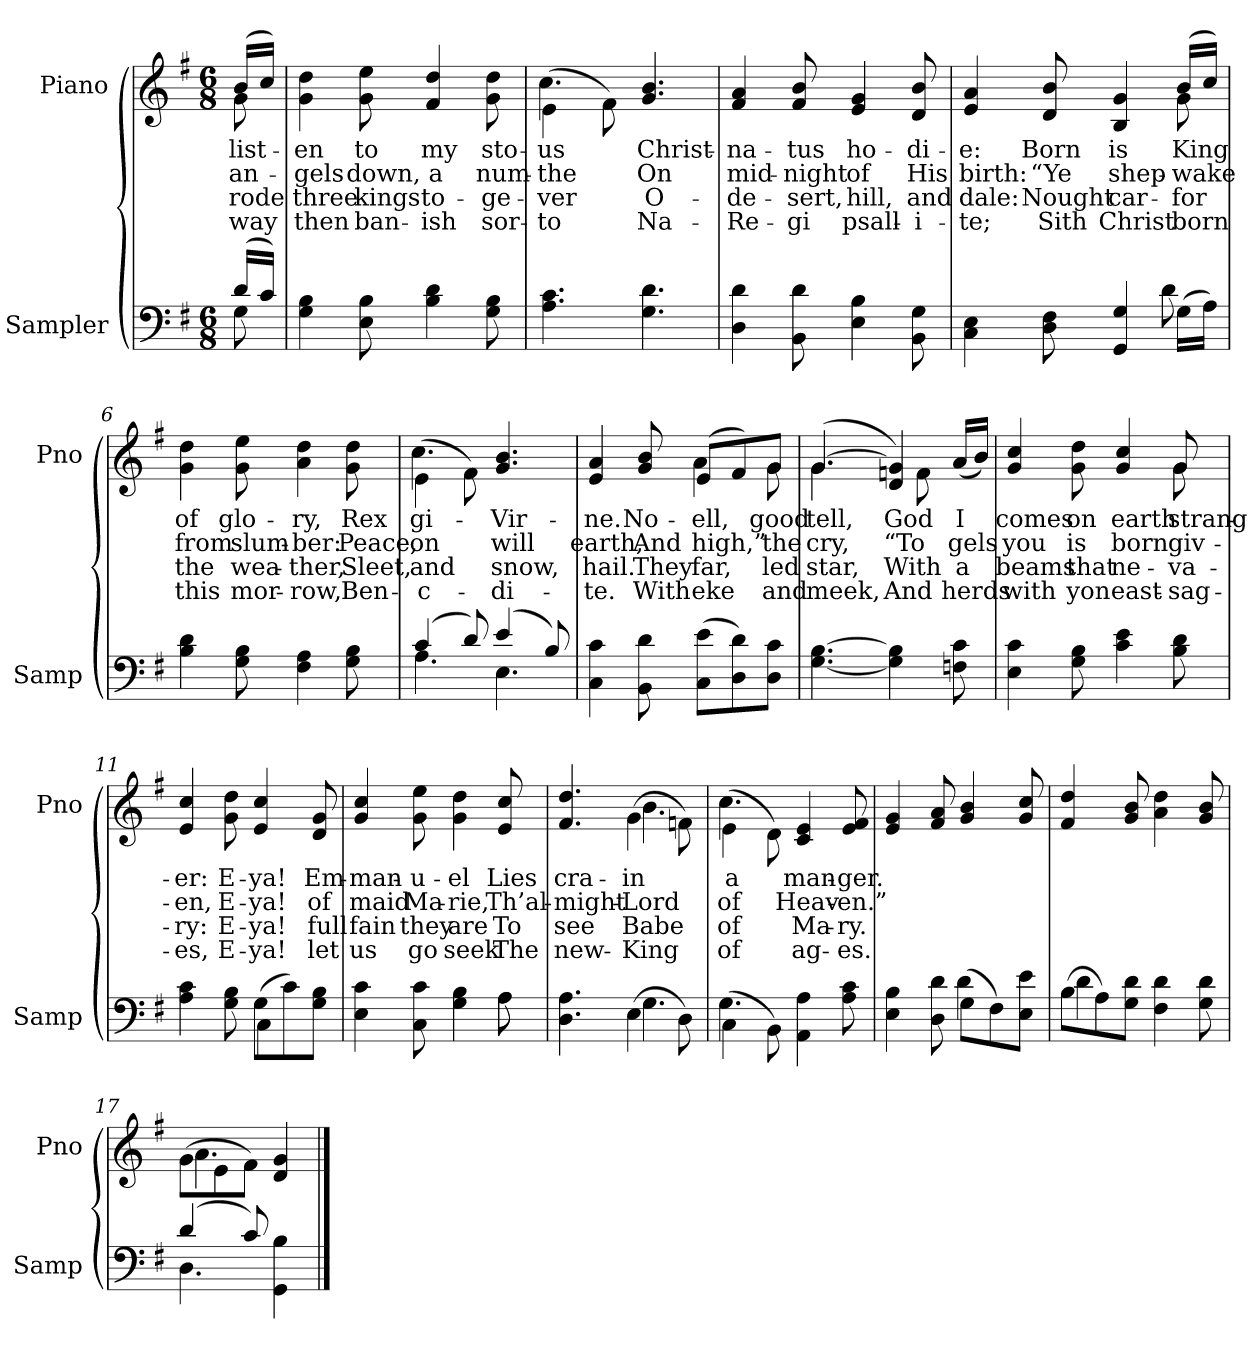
**kern	**kern	**text	**text	**text	**text
*part2	*part1	*part1	*part1	*part1	*part1
*staff2	*staff1	*staff1	*staff1	*staff1	*staff1
*I"Sampler	*I"Piano	*	*	*	*
*I'Samp	*I'Pno	*	*	*	*
*clefF4	*clefG2	*	*	*	*
*k[f#]	*k[f#]	*	*	*	*
*G:	*G:	*	*	*	*
*M6/8	*M6/8	*	*	*	*
=1	=1	=1	=1	=1	=1
*^	*^	*	*	*	*
(16d/LL	8G	(16b/LL	8g	list-	an-	rode	-way
16c/JJ)	.	16cc/JJ)	.	.	.	.	.
*v	*v	*	*	*	*	*	*
*	*v	*v	*	*	*	*
=2	=2	=2	=2	=2	=2
4G 4B	4g 4dd	-en	-gels	three	then
8E 8B	8g 8ee	to	down,	kings	ban-
4B 4d	4f# 4dd	my	a	to-	-ish
8G 8B	8g 8dd	sto-	num-	-ge-	sor-
=3	=3	=3	=3	=3	=3
*	*^	*	*	*	*
4.A 4.c	(4e\	4.cc	-us	the	-ver	-to
.	8f#\)	.	.	.	.	.
4.G 4.d	4.g 4.b	4.ryy	Christ-	On	O-	Na-
*	*v	*v	*	*	*	*
=4	=4	=4	=4	=4	=4
4D 4d	4f# 4a	na-	mid-	de-	Re-
8BB 8d	8f# 8b	-tus	-night	-sert,	-gi
4E 4B	4e 4g	ho-	of	hill,	psall-
8BB 8G	8d 8b	-di-	His	and	-i-
=5	=5	=5	=5	=5	=5
*^	*^	*	*	*	*
4C 4E	8ryy	4e 4a	8ryy	-e:	birth:	dale:	-te;
*v	*v	*	*	*	*	*	*
*	*v	*v	*	*	*	*
8D 8F#	8d 8b	Born	“Ye	Nought	Sith
4GG 4G	4B 4g	is	shep-	car-	Christ
*^	*^	*	*	*	*
(16G\LL	8d	(16b/LL	8g	King	wake	for	born
16A\JJ)	.	16cc/JJ)	.	.	.	.	.
*v	*v	*	*	*	*	*	*
*	*v	*v	*	*	*	*
=6	=6	=6	=6	=6	=6
4B 4d	4g 4dd	of	from	the	this
8G 8B	8g 8ee	glo-	slum-	wea-	mor-
4F# 4A	4a 4dd	-ry,	-ber:	-ther,	-row,
8G 8B	8g 8dd	Rex	Peace,	Sleet,	Ben-
=7	=7	=7	=7	=7	=7
*^	*^	*	*	*	*
(4c/	4.A	(4e\	4.cc	-gi-	on	and	-c-
8d/)	.	8f#\)	.	.	.	.	.
(4e/	4.E	4.g 4.b	4.ryy	Vir-	-will	snow,	-di-
8B/)	.	.	.	.	.	.	.
*v	*v	*	*	*	*	*	*
=8	=8	=8	=8	=8	=8	=8
4C 4c	4e 4a	4.ryy	-ne.	earth,	hail.	-te.
8BB 8d	8g 8b	.	No-	And	They	With
(8C\ 8e\L	(8e/L	4a	-ell,	high,”	far,	eke
8D\ 8d\)	8f#/)	.	.	.	.	.
8D\ 8c\J	8g/J	8g	good	the	led	and
=9	=9	=9	=9	=9	=9	=9
[4.G [4.B	([4.g/	4.g	tell,	cry,	star,	meek,
4G] 4B]	4d 4g])	8fn	God	“To	With	And
.	.	4ryy	.	.	.	.
8Fn 8c	(16a/LL	.	I	-gels	a	-herds
.	16b/JJ)	.	.	.	.	.
=10	=10	=10	=10	=10	=10	=10
4E 4c	4g 4cc	8ryy	comes	you	beams	with
*	*v	*v	*	*	*	*
8G 8B	8g 8dd	on	is	that	yon
4c 4e	4g 4cc	earth	born	ne-	east-
*	*^	*	*	*	*
8B 8d	8g/	8g	strang-	giv-	va-	sag-
*	*v	*v	*	*	*	*
=11	=11	=11	=11	=11	=11
*^	*	*	*	*	*
4A 4c	4.ryy	4e 4cc	-er:	-en,	-ry:	-es,
8G 8B	.	8g 8dd	E-	E-	E-	E-
(8G\L	4C	4e 4cc	-ya!	-ya!	-ya!	-ya!
8c\)	.	.	.	.	.	.
8G\ 8B\J	8ryy	8d 8g	Em-	of	full	let
=12	=12	=12	=12	=12	=12	=12
4E 4c	8ryy	4g 4cc	-man-	maid	fain	us
*v	*v	*	*	*	*	*
8C 8c	8g 8ee	-u-	Ma-	they	go
4G 4B	4g 4dd	-el	-rie,	are	seek
*^	*	*	*	*	*
8A\	8A	8e 8cc	Lies	Th’al-	To	The
=13	=13	=13	=13	=13	=13	=13
*	*	*^	*	*	*	*
4.D 4.A	4.ryy	4.f# 4.dd	4.ryy	cra-	-might-	see	new-
(4E\	4.G	(4g\	4.b	in	Lord	Babe	King
8D\)	.	8fn\)	.	.	.	.	.
=14	=14	=14	=14	=14	=14	=14	=14
(4C\	4.G	(4e\	4.cc	a	of	of	of
8BB\)	.	8d\)	.	.	.	.	.
4AA 4A	4.ryy	4c 4e	4.ryy	man-	Heav-	Ma-	ag-
8A 8c	.	8e 8f#	.	-ger.	-en.”	-ry.	-es.
*	*	*v	*v	*	*	*	*
=15	=15	=15	=15	=15	=15	=15
4E 4B	4.ryy	4e 4g	.	.	.	.
8D 8d	.	8f# 8a	.	.	.	.
(8G\L	4d	4g 4b	.	.	.	.
8F#\)	.	.	.	.	.	.
8E\ 8e\J	8ryy	8g 8cc	.	.	.	.
=16	=16	=16	=16	=16	=16	=16
(8B\L	4d	4f# 4dd	.	.	.	.
8A\)	.	.	.	.	.	.
8G\ 8d\J	2ryy	8g 8b	.	.	.	.
4F# 4d	.	4a 4dd	.	.	.	.
8G 8d	.	8g 8b	.	.	.	.
=17	=17	=17	=17	=17	=17	=17
*	*	*^	*	*	*	*
(4d/	4.D	(8g\L	4.a	.	.	.	.
.	.	8e\	.	.	.	.	.
8c/)	.	8f#\J)	.	.	.	.	.
4GG 4B	4ryy	4d 4g	4ryy	.	.	.	.
*v	*v	*	*	*	*	*	*
*	*v	*v	*	*	*	*
==	==	==	==	==	==
*-	*-	*-	*-	*-	*-
